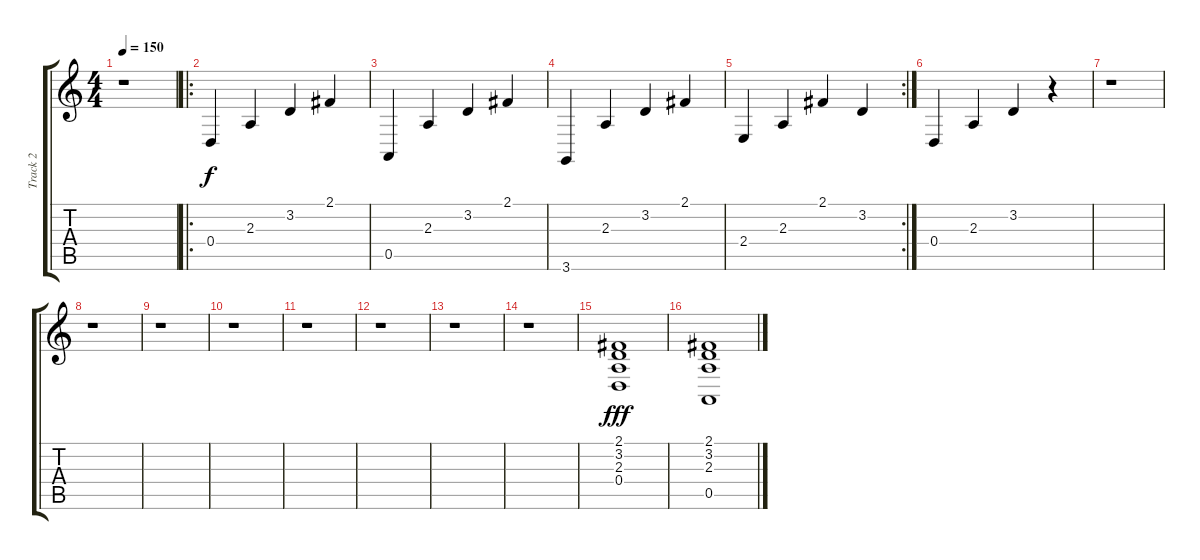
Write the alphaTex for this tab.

\track ("Track 2" "Track 2") {instrument pizzicatostrings}
\staff {score tabs}
\tuning (E4 B3 G3 D3 A2 E2) {hide}
\ts (4 4)
\tempo 150
\clef g2
\ks c
r.1{dy f instrument pizzicatostrings} |
\ro
0.4.4 2.3.4 3.2.4 2.1.4 |
0.5.4 2.3.4 3.2.4 2.1.4 |
3.6.4 2.3.4 3.2.4 2.1.4 |
\rc 2
2.4.4 2.3.4 2.1.4 3.2.4 |
0.4.4 2.3.4 3.2.4 r.4 |
r.1 |
r.1 |
r.1 |
r.1 |
r.1 |
r.1 |
r.1 |
r.1 |
(2.1 3.2 2.3 0.4).1{dy fff volume 11 balance 3 instrument stringensemble1} |
(2.1 3.2 2.3 0.5).1
